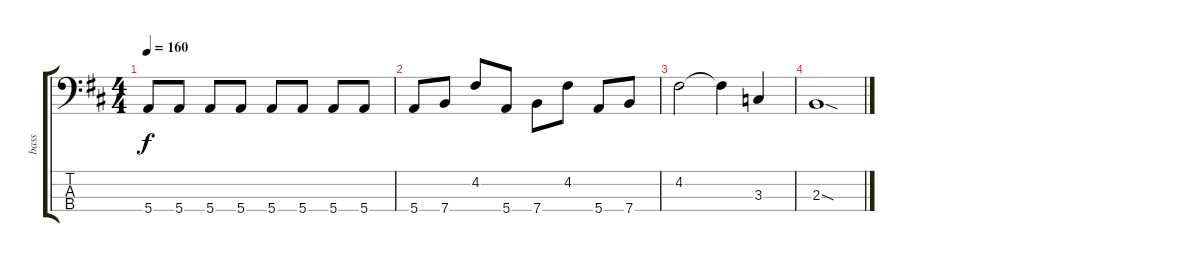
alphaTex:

\track ("bass" "bass") {instrument electricbassfinger}
\staff {score tabs}
\tuning (G2 D2 A1 E1) {hide}
\ts (4 4)
\tempo 160
\clef f4
\ks bminor
5.4.8{dy f} 5.4.8 5.4.8 5.4.8 5.4.8 5.4.8 5.4.8 5.4.8 |
5.4.8 7.4.8 4.2.8 5.4.8 7.4.8 4.2.8 5.4.8 7.4.8 |
4.2.2 4.2{t}.4 3.3.4 |
2.3{sod}.1
